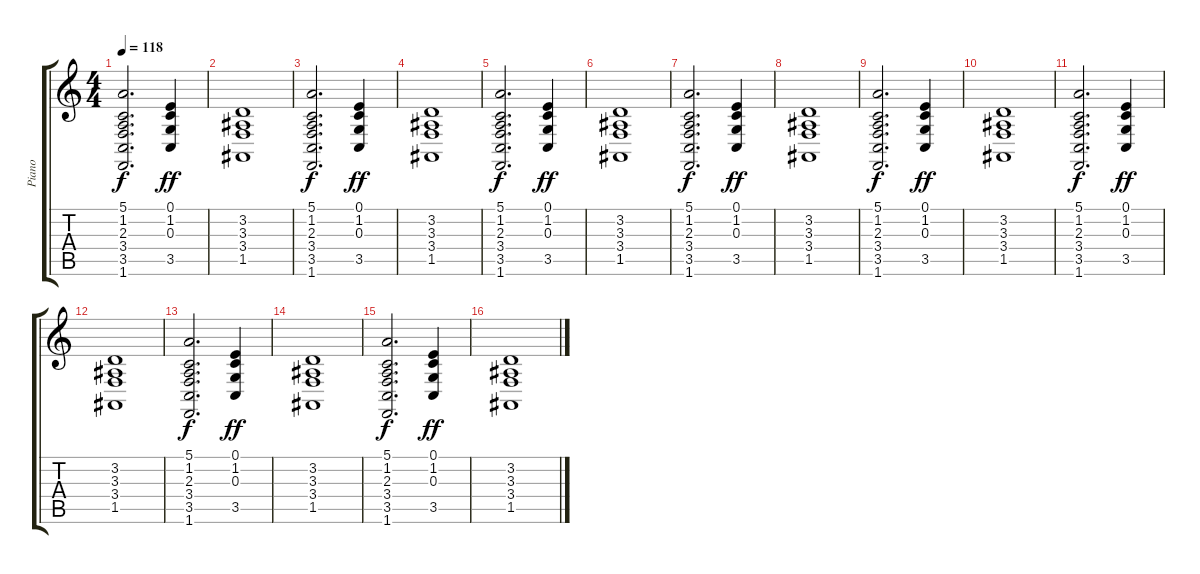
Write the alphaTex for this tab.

\track ("Piano" "Piano") {instrument brightacousticpiano}
\staff {score tabs}
\tuning (E4 B3 G3 D3 A2 E2) {hide}
\ts (4 4)
\tempo 118
\clef g2
\ks c
(5.1 1.2 2.3 3.4 3.5 1.6).2{d dy f} (0.1 1.2 0.3 3.5).4{dy ff} |
(3.2 3.3 3.4 1.5).1 |
(5.1 1.2 2.3 3.4 3.5 1.6).2{d dy f} (0.1 1.2 0.3 3.5).4{dy ff} |
(3.2 3.3 3.4 1.5).1 |
(5.1 1.2 2.3 3.4 3.5 1.6).2{d dy f} (0.1 1.2 0.3 3.5).4{dy ff} |
(3.2 3.3 3.4 1.5).1 |
(5.1 1.2 2.3 3.4 3.5 1.6).2{d dy f} (0.1 1.2 0.3 3.5).4{dy ff} |
(3.2 3.3 3.4 1.5).1 |
(5.1 1.2 2.3 3.4 3.5 1.6).2{d dy f} (0.1 1.2 0.3 3.5).4{dy ff} |
(3.2 3.3 3.4 1.5).1 |
(5.1 1.2 2.3 3.4 3.5 1.6).2{d dy f} (0.1 1.2 0.3 3.5).4{dy ff} |
(3.2 3.3 3.4 1.5).1 |
(5.1 1.2 2.3 3.4 3.5 1.6).2{d dy f} (0.1 1.2 0.3 3.5).4{dy ff} |
(3.2 3.3 3.4 1.5).1 |
(5.1 1.2 2.3 3.4 3.5 1.6).2{d dy f} (0.1 1.2 0.3 3.5).4{dy ff} |
(3.2 3.3 3.4 1.5).1
